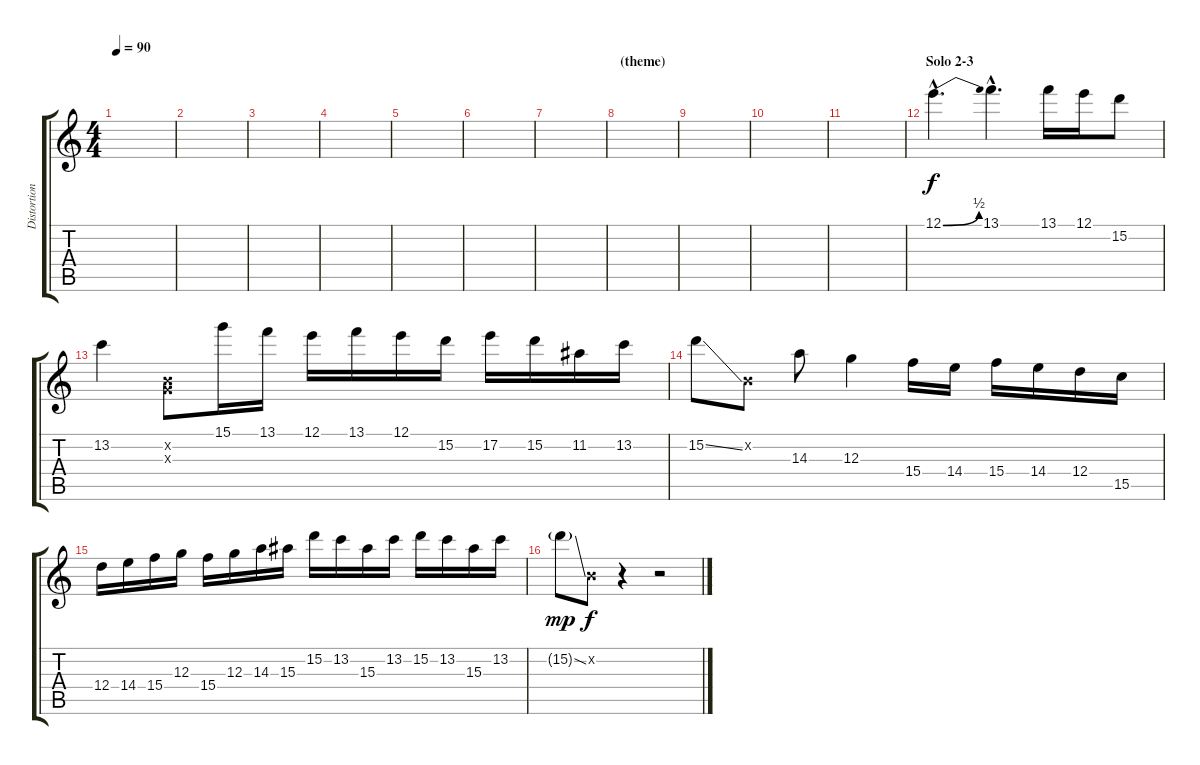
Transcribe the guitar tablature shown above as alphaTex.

\track ("Distortion/Solo guitar (1)" "Distortion") {instrument distortionguitar}
\staff {score tabs}
\tuning (E4 B3 G3 D3 A2 E2) {hide}
\ts (4 4)
\tempo 90
\clef g2
\ks c
|
|
|
|
|
|
|
\section ("" "(theme)")
|
|
|
|
\section ("" "Solo 2-3")
12.1{be (bend 0 0 60 2) hac}.4{d} 13.1{hac}.4{d} 13.1.16 12.1.16 15.2.8 |
13.2.4 (0.2{x} 0.3{x}).8 15.1.16 13.1.16 12.1.16 13.1.16 12.1.16 15.2.16 17.2.16 15.2.16 11.2.16 13.2.16 |
15.2{ss}.8 0.2{x}.8 14.3.8 12.3.4 15.4.16 14.4.16 15.4.16 14.4.16 12.4.16 15.5.16 |
12.4.16 14.4.16 15.4.16 12.3.16 15.4.16 12.3.16 14.3.16 15.3.16 15.2.16 13.2.16 15.3.16 13.2.16 15.2.16 13.2.16 15.3.16 13.2.16 |
15.2{ss g}.8{dy mp} 0.2{x}.8{dy f} r.4 r.2
